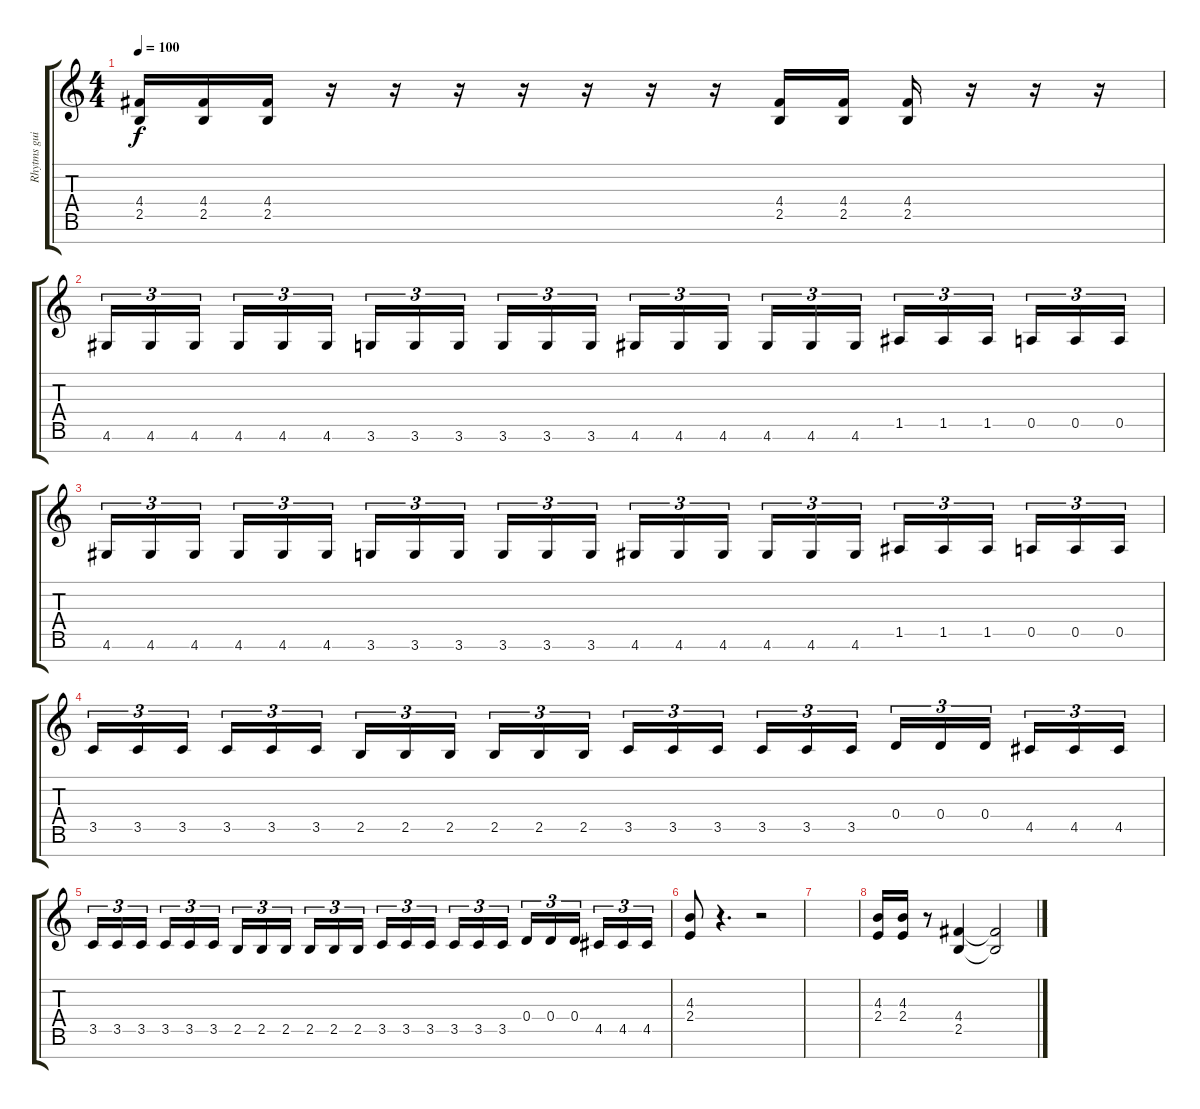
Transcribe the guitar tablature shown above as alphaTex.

\track ("Rhytms guit 2" "Rhytms gui") {instrument distortionguitar}
\staff {score tabs}
\tuning (E4 B3 G3 D3 A2 E2 B1) {hide}
\ts (4 4)
\tempo 100
\clef g2
\ks c
(4.4 2.5).16{dy f} (4.4 2.5).16 (4.4 2.5).16 r.16 r.16 r.16 r.16 r.16 r.16 r.16 (4.4 2.5).16 (4.4 2.5).16 (4.4 2.5).16 r.16 r.16 r.16 |
4.6.16{tu (3 2)} 4.6.16{tu (3 2)} 4.6.16{tu (3 2)} 4.6.16{tu (3 2)} 4.6.16{tu (3 2)} 4.6.16{tu (3 2)} 3.6.16{tu (3 2)} 3.6.16{tu (3 2)} 3.6.16{tu (3 2)} 3.6.16{tu (3 2)} 3.6.16{tu (3 2)} 3.6.16{tu (3 2)} 4.6.16{tu (3 2)} 4.6.16{tu (3 2)} 4.6.16{tu (3 2)} 4.6.16{tu (3 2)} 4.6.16{tu (3 2)} 4.6.16{tu (3 2)} 1.5.16{tu (3 2)} 1.5.16{tu (3 2)} 1.5.16{tu (3 2)} 0.5.16{tu (3 2)} 0.5.16{tu (3 2)} 0.5.16{tu (3 2)} |
4.6.16{tu (3 2)} 4.6.16{tu (3 2)} 4.6.16{tu (3 2)} 4.6.16{tu (3 2)} 4.6.16{tu (3 2)} 4.6.16{tu (3 2)} 3.6.16{tu (3 2)} 3.6.16{tu (3 2)} 3.6.16{tu (3 2)} 3.6.16{tu (3 2)} 3.6.16{tu (3 2)} 3.6.16{tu (3 2)} 4.6.16{tu (3 2)} 4.6.16{tu (3 2)} 4.6.16{tu (3 2)} 4.6.16{tu (3 2)} 4.6.16{tu (3 2)} 4.6.16{tu (3 2)} 1.5.16{tu (3 2)} 1.5.16{tu (3 2)} 1.5.16{tu (3 2)} 0.5.16{tu (3 2)} 0.5.16{tu (3 2)} 0.5.16{tu (3 2)} |
3.5.16{tu (3 2)} 3.5.16{tu (3 2)} 3.5.16{tu (3 2)} 3.5.16{tu (3 2)} 3.5.16{tu (3 2)} 3.5.16{tu (3 2)} 2.5.16{tu (3 2)} 2.5.16{tu (3 2)} 2.5.16{tu (3 2)} 2.5.16{tu (3 2)} 2.5.16{tu (3 2)} 2.5.16{tu (3 2)} 3.5.16{tu (3 2)} 3.5.16{tu (3 2)} 3.5.16{tu (3 2)} 3.5.16{tu (3 2)} 3.5.16{tu (3 2)} 3.5.16{tu (3 2)} 0.4.16{tu (3 2)} 0.4.16{tu (3 2)} 0.4.16{tu (3 2)} 4.5.16{tu (3 2)} 4.5.16{tu (3 2)} 4.5.16{tu (3 2)} |
3.5.16{tu (3 2)} 3.5.16{tu (3 2)} 3.5.16{tu (3 2)} 3.5.16{tu (3 2)} 3.5.16{tu (3 2)} 3.5.16{tu (3 2)} 2.5.16{tu (3 2)} 2.5.16{tu (3 2)} 2.5.16{tu (3 2)} 2.5.16{tu (3 2)} 2.5.16{tu (3 2)} 2.5.16{tu (3 2)} 3.5.16{tu (3 2)} 3.5.16{tu (3 2)} 3.5.16{tu (3 2)} 3.5.16{tu (3 2)} 3.5.16{tu (3 2)} 3.5.16{tu (3 2)} 0.4.16{tu (3 2)} 0.4.16{tu (3 2)} 0.4.16{tu (3 2)} 4.5.16{tu (3 2)} 4.5.16{tu (3 2)} 4.5.16{tu (3 2)} |
(4.3 2.4).8 r.4{d} r.2 |
|
(4.3 2.4).16 (4.3 2.4).16 r.8 (4.4 2.5).4 (4.4{t} 2.5{t}).2
